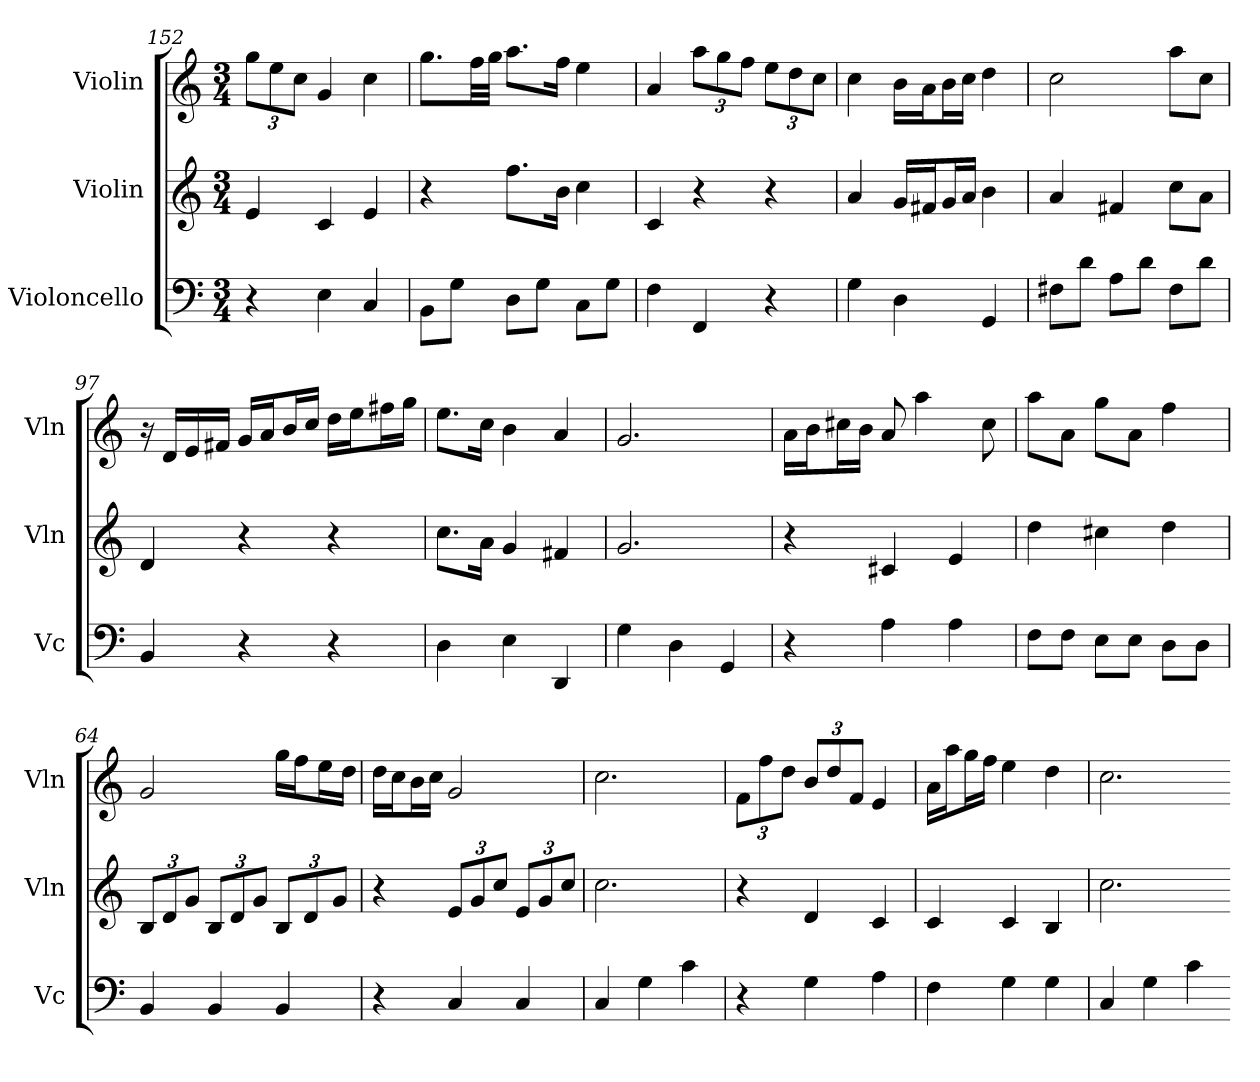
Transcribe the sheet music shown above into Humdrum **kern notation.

**kern	**kern	**kern
*part3	*part2	*part1
*staff3	*staff2	*staff1
*I"Violoncello	*I"Violin	*I"Violin
*I'Vc	*I'Vln	*I'Vln
*k[]	*k[]	*k[]
*M3/4	*M3/4	*M3/4
*MM120	*MM120	*MM120
=152	=152	=152
4r	4e	12ggL
.	.	12ee
.	.	12ccJ
4E	4c	4g
4C	4e	4cc
=142	=142	=142
8BBL	4r	8.ggL
8GJ	.	.
.	.	32ffLL
.	.	32ggJJJ
8DL	8.ffL	8.aaL
8GJ	.	.
.	16bJk	16ffJk
8CL	4cc	4ee
8GJ	.	.
=158	=158	=158
4F	4c	4a
4FF	4r	12aaL
.	.	12gg
.	.	12ffJ
4r	4r	12eeL
.	.	12dd
.	.	12ccJ
=85	=85	=85
4G	4a	4cc
4D	16gLL	16bLL
.	16f#XJ	16aJ
.	16gL	16bL
.	16aJJ	16ccJJ
4GG	4b	4dd
=140	=140	=140
8F#XL	4a	2cc
8dJ	.	.
8AL	4f#X	.
8dJ	.	.
8F#L	8ccL	8aaL
8dJ	8aJ	8ccJ
=97	=97	=97
4BB	4d	16r
.	.	16dLL
.	.	16e
.	.	16f#XJJ
4r	4r	16gLL
.	.	16aJ
.	.	16bL
.	.	16ccJJ
4r	4r	16ddLL
.	.	16eeJ
.	.	16ff#XL
.	.	16ggJJ
=36	=36	=36
4D	8.ccL	8.eeL
.	16aJk	16ccJk
4E	4g	4b
4DD	4f#X	4a
=123	=123	=123
4G	2.g	2.g
4D	.	.
4GG	.	.
=65	=65	=65
4r	4r	16aLL
.	.	16bJ
.	.	16cc#XL
.	.	16bJJ
4A	4c#X	8a
.	.	4aa
4A	4e	.
.	.	8cc#
=71	=71	=71
8FL	4dd	8aaL
8FJ	.	8aJ
8EL	4cc#X	8ggL
8EJ	.	8aJ
8DL	4dd	4ff
8DJ	.	.
=64	=64	=64
4BB	12BL	2g
.	12d	.
.	12gJ	.
4BB	12BL	.
.	12d	.
.	12gJ	.
4BB	12BL	16ggLL
.	.	16ffJ
.	12d	.
.	.	16eeL
.	12gJ	.
.	.	16ddJJ
=175	=175	=175
4r	4r	16ddLL
.	.	16ccJ
.	.	16bL
.	.	16ccJJ
4C	12eL	2g
.	12g	.
.	12ccJ	.
4C	12eL	.
.	12g	.
.	12ccJ	.
=67	=67	=67
4C	2.cc	2.cc
4G	.	.
4c	.	.
=160	=160	=160
4r	4r	12fL
.	.	12ff
.	.	12ddJ
4G	4d	12bL
.	.	12dd
.	.	12fJ
4A	4c	4e
=23	=23	=23
4F	4c	16aLL
.	.	16aaJ
.	.	16ggL
.	.	16ffJJ
4G	4c	4ee
4G	4B	4dd
=170	=170	=170
4C	2.cc	2.cc
4G	.	.
4c	.	.
=-	=-	=-
*-	*-	*-
